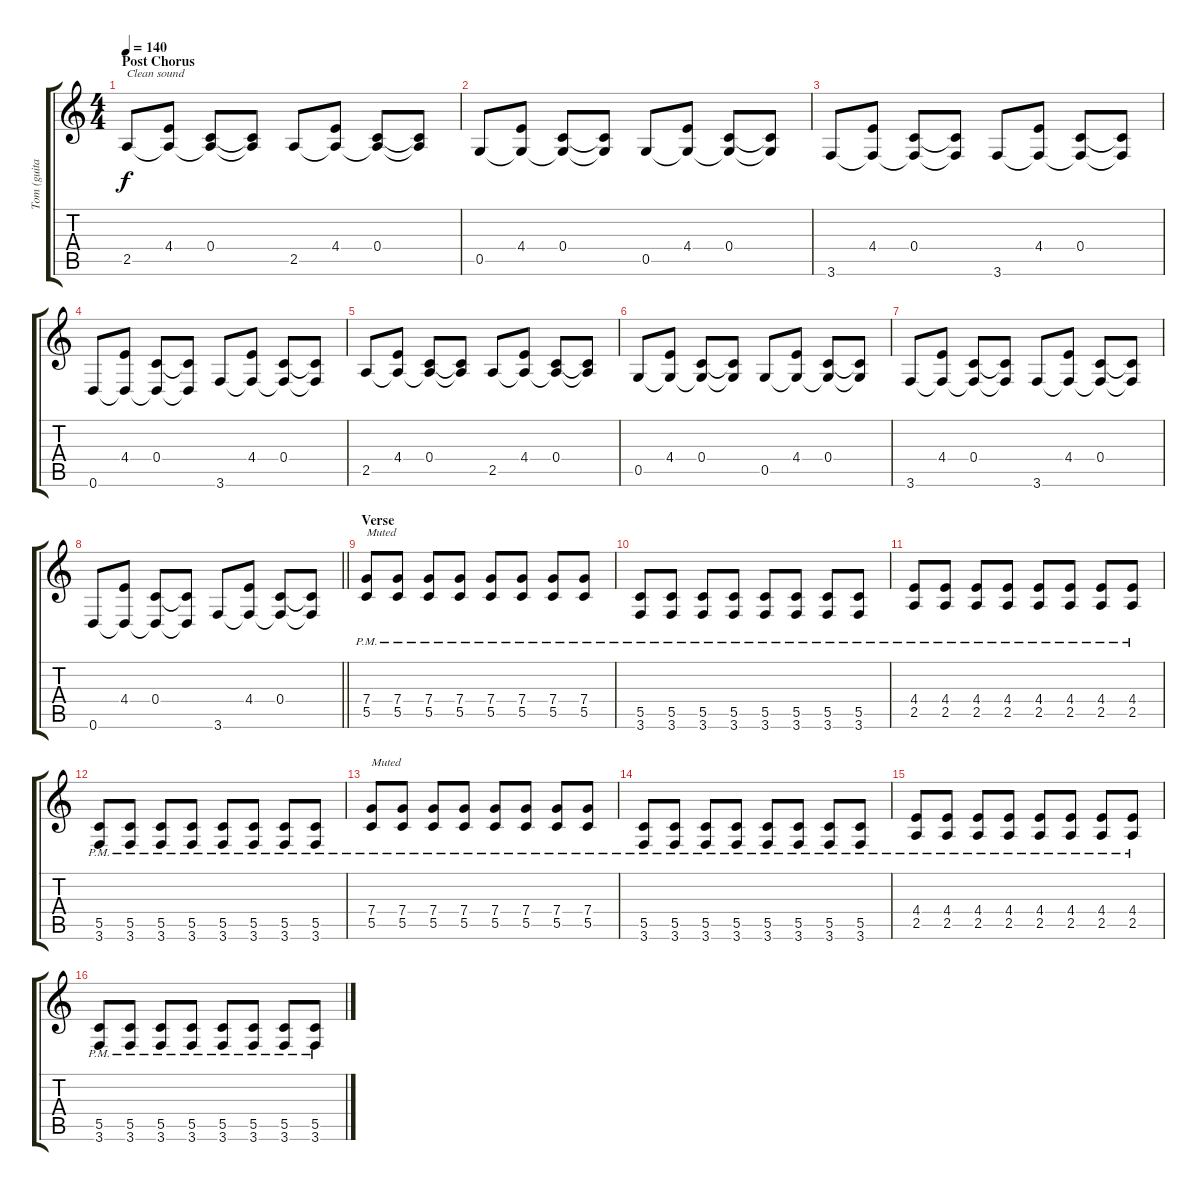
\track ("Tom (guitar)" "Tom (guita") {instrument electricguitarjazz}
\staff {score tabs}
\tuning (D4 A3 F3 C3 G2 D2) {hide}
\ts (4 4)
\section ("" "Post Chorus")
\tempo 140
\clef g2
\ks c
2.5.8{txt "Clean sound" dy f volume 14 instrument electricguitarclean} (4.4 2.5{t}).8 (0.4 2.5{t}).8 (0.4{t} 2.5{t}).8 2.5.8 (4.4 2.5{t}).8 (0.4 2.5{t}).8 (0.4{t} 2.5{t}).8 |
0.5.8 (4.4 0.5{t}).8 (0.4 0.5{t}).8 (0.4{t} 0.5{t}).8 0.5.8 (4.4 0.5{t}).8 (0.4 0.5{t}).8 (0.4{t} 0.5{t}).8 |
3.6.8 (4.4 3.6{t}).8 (0.4 3.6{t}).8 (0.4{t} 3.6{t}).8 3.6.8 (4.4 3.6{t}).8 (0.4 3.6{t}).8 (0.4{t} 3.6{t}).8 |
0.6.8 (4.4 0.6{t}).8 (0.4 0.6{t}).8 (0.4{t} 0.6{t}).8 3.6.8 (4.4 3.6{t}).8 (0.4 3.6{t}).8 (0.4{t} 3.6{t}).8 |
2.5.8 (4.4 2.5{t}).8 (0.4 2.5{t}).8 (0.4{t} 2.5{t}).8 2.5.8 (4.4 2.5{t}).8 (0.4 2.5{t}).8 (0.4{t} 2.5{t}).8 |
0.5.8 (4.4 0.5{t}).8 (0.4 0.5{t}).8 (0.4{t} 0.5{t}).8 0.5.8 (4.4 0.5{t}).8 (0.4 0.5{t}).8 (0.4{t} 0.5{t}).8 |
3.6.8 (4.4 3.6{t}).8 (0.4 3.6{t}).8 (0.4{t} 3.6{t}).8 3.6.8 (4.4 3.6{t}).8 (0.4 3.6{t}).8 (0.4{t} 3.6{t}).8 |
\barLineRight lightlight
0.6.8 (4.4 0.6{t}).8 (0.4 0.6{t}).8 (0.4{t} 0.6{t}).8 3.6.8 (4.4 3.6{t}).8 (0.4 3.6{t}).8 (0.4{t} 3.6{t}).8 |
\section ("" "Verse")
(7.4{pm} 5.5{pm}).8{txt "Muted"} (7.4{pm} 5.5{pm}).8 (7.4{pm} 5.5{pm}).8 (7.4{pm} 5.5{pm}).8 (7.4{pm} 5.5{pm}).8 (7.4{pm} 5.5{pm}).8 (7.4{pm} 5.5{pm}).8 (7.4{pm} 5.5{pm}).8 |
(5.5{pm} 3.6{pm}).8 (5.5{pm} 3.6{pm}).8 (5.5{pm} 3.6{pm}).8 (5.5{pm} 3.6{pm}).8 (5.5{pm} 3.6{pm}).8 (5.5{pm} 3.6{pm}).8 (5.5{pm} 3.6{pm}).8 (5.5{pm} 3.6{pm}).8 |
(4.4{pm} 2.5{pm}).8 (4.4{pm} 2.5{pm}).8 (4.4{pm} 2.5{pm}).8 (4.4{pm} 2.5{pm}).8 (4.4{pm} 2.5{pm}).8 (4.4{pm} 2.5{pm}).8 (4.4{pm} 2.5{pm}).8 (4.4{pm} 2.5{pm}).8 |
(5.5{pm} 3.6{pm}).8 (5.5{pm} 3.6{pm}).8 (5.5{pm} 3.6{pm}).8 (5.5{pm} 3.6{pm}).8 (5.5{pm} 3.6{pm}).8 (5.5{pm} 3.6{pm}).8 (5.5{pm} 3.6{pm}).8 (5.5{pm} 3.6{pm}).8 |
(7.4{pm} 5.5{pm}).8{txt "Muted"} (7.4{pm} 5.5{pm}).8 (7.4{pm} 5.5{pm}).8 (7.4{pm} 5.5{pm}).8 (7.4{pm} 5.5{pm}).8 (7.4{pm} 5.5{pm}).8 (7.4{pm} 5.5{pm}).8 (7.4{pm} 5.5{pm}).8 |
(5.5{pm} 3.6{pm}).8 (5.5{pm} 3.6{pm}).8 (5.5{pm} 3.6{pm}).8 (5.5{pm} 3.6{pm}).8 (5.5{pm} 3.6{pm}).8 (5.5{pm} 3.6{pm}).8 (5.5{pm} 3.6{pm}).8 (5.5{pm} 3.6{pm}).8 |
(4.4{pm} 2.5{pm}).8 (4.4{pm} 2.5{pm}).8 (4.4{pm} 2.5{pm}).8 (4.4{pm} 2.5{pm}).8 (4.4{pm} 2.5{pm}).8 (4.4{pm} 2.5{pm}).8 (4.4{pm} 2.5{pm}).8 (4.4{pm} 2.5{pm}).8 |
(5.5{pm} 3.6{pm}).8 (5.5{pm} 3.6{pm}).8 (5.5{pm} 3.6{pm}).8 (5.5{pm} 3.6{pm}).8 (5.5{pm} 3.6{pm}).8 (5.5{pm} 3.6{pm}).8 (5.5{pm} 3.6{pm}).8 (5.5{pm} 3.6{pm}).8
